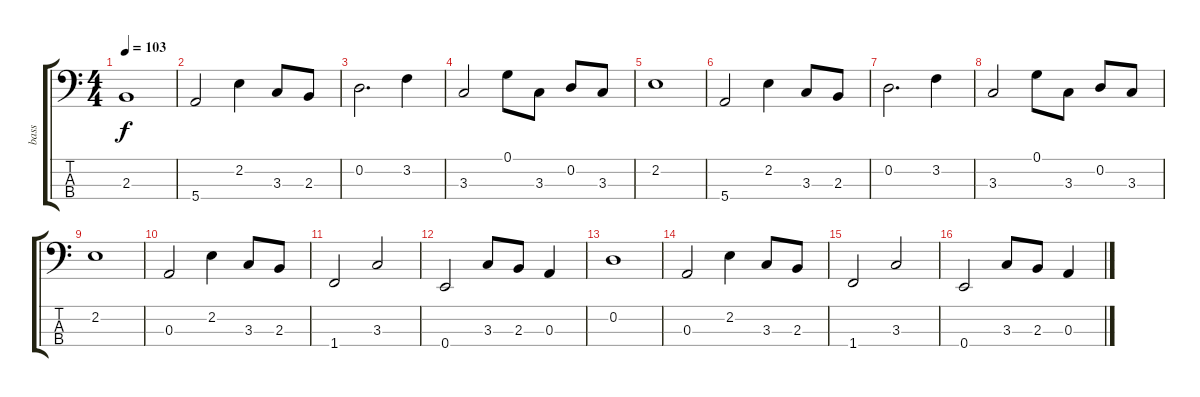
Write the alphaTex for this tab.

\track ("bass" "bass") {instrument electricbassfinger}
\staff {score tabs}
\tuning (G2 D2 A1 E1) {hide}
\ts (4 4)
\tempo 103
\clef f4
\ks c
2.3.1{dy f} |
5.4.2 2.2.4 3.3.8 2.3.8 |
0.2.2{d} 3.2.4 |
3.3.2 0.1.8 3.3.8 0.2.8 3.3.8 |
2.2.1 |
5.4.2 2.2.4 3.3.8 2.3.8 |
0.2.2{d} 3.2.4 |
3.3.2 0.1.8 3.3.8 0.2.8 3.3.8 |
2.2.1 |
0.3.2 2.2.4 3.3.8 2.3.8 |
1.4.2 3.3.2 |
0.4.2 3.3.8 2.3.8 0.3.4 |
0.2.1 |
0.3.2 2.2.4 3.3.8 2.3.8 |
1.4.2 3.3.2 |
0.4.2 3.3.8 2.3.8 0.3.4
